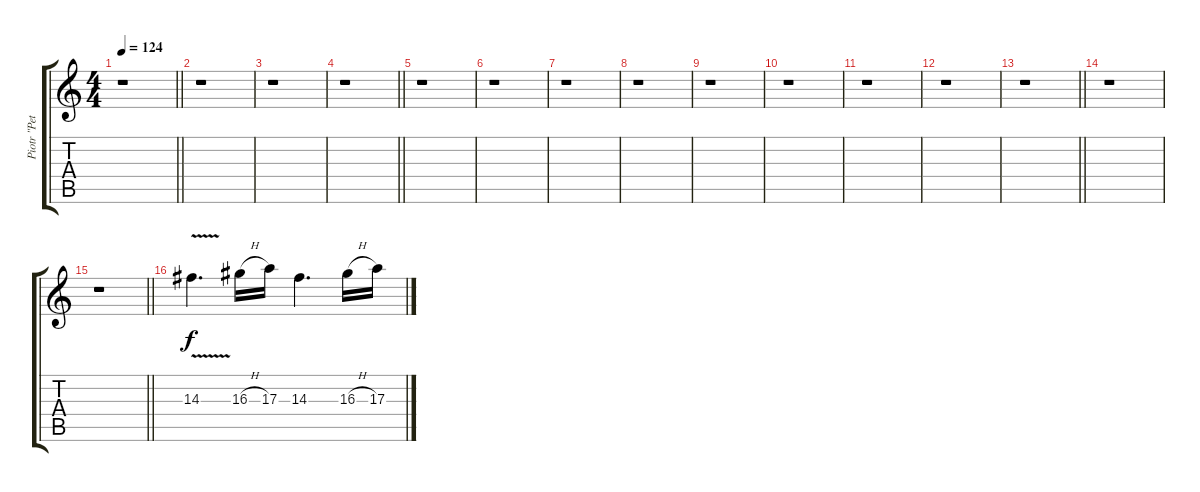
\track ("Piotr \"Peter\" Wiwczarek (Lead)" "Piotr \"Pet") {instrument distortionguitar}
\staff {score tabs}
\tuning (Db4 Ab3 E3 B2 Gb2 Db2) {hide}
\ts (4 4)
\tempo 124
\clef g2
\barLineRight lightlight
\ks c
r.1{dy f} |
r.1 |
r.1 |
\barLineRight lightlight
r.1 |
r.1 |
r.1 |
r.1 |
r.1 |
r.1 |
r.1 |
r.1 |
r.1 |
\barLineRight lightlight
r.1 |
r.1 |
\barLineRight lightlight
r.1 |
14.3{v}.4{d} 16.3{h}.16 17.3.16 14.3.4{d} 16.3{h}.16 17.3.16
